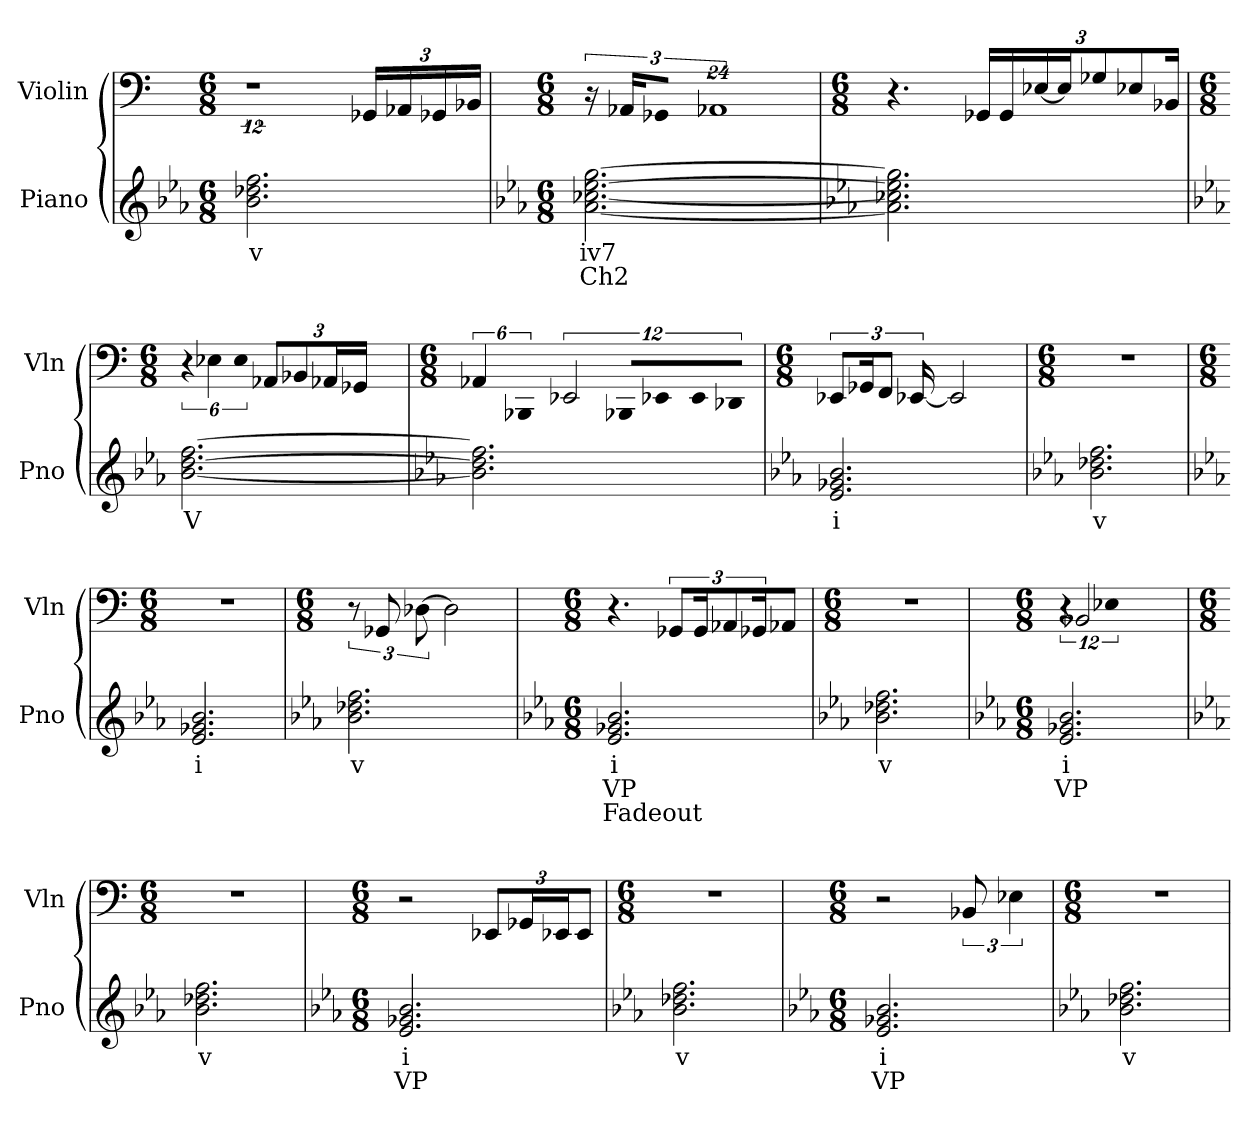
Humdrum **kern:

**kern	**text	**text	**text	**kern
*part2	*part2	*part2	*part2	*part1
*staff2	*staff2	*staff2	*staff2	*staff1
*I"Piano	*	*	*	*I"Violin
*I'Pno	*	*	*	*I'Vln
*k[b-e-a-]	*	*	*	*
*E-:	*	*	*	*
*M6/8	*	*	*	*M6/8
=	=	=	=	=
2.b- 2.dd-X 2.ff	v	.	.	12%7r
.	.	.	.	24GG-XLL
.	.	.	.	24AA-X
.	.	.	.	24GG-X
.	.	.	.	24BB-XJJ
=	=	=	=	=
*k[b-e-a-]	*	*	*	*
*E-:	*	*	*	*
*M6/8	*	*	*	*M6/8
[2.a- [2.cc-X [2.ee- [2.gg	iv7	Ch2	.	24r
.	.	.	.	24AA-XKL
.	.	.	.	8GG-XJ
.	.	.	.	24%13AA-X
=	=	=	=	=
*k[b-e-a-]	*	*	*	*
*E-:	*	*	*	*
*	*	*	*	*M6/8
2.a-] 2.cc-X] 2.ee-] 2.gg]	.	.	.	4.r
.	.	.	.	24GG-XLL
.	.	.	.	24GG-J
.	.	.	.	[24E-X
.	.	.	.	24E-]
.	.	.	.	12G-X
.	.	.	.	12E-X
.	.	.	.	24BB-XJk
=	=	=	=	=
*k[b-e-a-]	*	*	*	*
*E-:	*	*	*	*
*	*	*	*	*M6/8
[2.b- [2.dd [2.ff	V	.	.	24%5r
.	.	.	.	12E-X
.	.	.	.	24%5E-
.	.	.	.	12AA-XL
.	.	.	.	12BB-X
.	.	.	.	24AA-XL
.	.	.	.	24GG-XJJ
=	=	=	=	=
*k[b-e-a-]	*	*	*	*
*E-:	*	*	*	*
*	*	*	*	*M6/8
2.b-] 2.dd] 2.ff]	.	.	.	24%5AA-X
.	.	.	.	24BBB-X
.	.	.	.	24%7EE-X
.	.	.	.	12BBB-XL
.	.	.	.	24EE-XL
.	.	.	.	24EE-
.	.	.	.	24DD-XJJ
=	=	=	=	=
*k[b-e-a-]	*	*	*	*
*E-:	*	*	*	*
*	*	*	*	*M6/8
2.e- 2.g-X 2.b-	i	.	.	12EE-XL
.	.	.	.	24GG-XK
.	.	.	.	12FFJ
.	.	.	.	[24EE-X
.	.	.	.	2EE-]
=	=	=	=	=
*k[b-e-a-]	*	*	*	*
*E-:	*	*	*	*
*	*	*	*	*M6/8
2.b- 2.dd-X 2.ff	v	.	.	2.r
=	=	=	=	=
*k[b-e-a-]	*	*	*	*
*E-:	*	*	*	*
*	*	*	*	*M6/8
2.e- 2.g-X 2.b-	i	.	.	2.r
=	=	=	=	=
*k[b-e-a-]	*	*	*	*
*E-:	*	*	*	*
*	*	*	*	*M6/8
2.b- 2.dd-X 2.ff	v	.	.	12r
.	.	.	.	12GG-X
.	.	.	.	[12D-X
.	.	.	.	2D-]
=	=	=	=	=
*k[b-e-a-]	*	*	*	*
*E-:	*	*	*	*
*M6/8	*	*	*	*M6/8
2.e- 2.g-X 2.b-	i	VP	Fadeout	4.r
.	.	.	.	12GG-XL
.	.	.	.	24GG-K
.	.	.	.	12AA-X
.	.	.	.	24GG-XK
.	.	.	.	8AA-XJ
=	=	=	=	=
*k[b-e-a-]	*	*	*	*
*E-:	*	*	*	*
*	*	*	*	*M6/8
2.b- 2.dd-X 2.ff	v	.	.	2.r
=	=	=	=	=
*k[b-e-a-]	*	*	*	*
*E-:	*	*	*	*
*M6/8	*	*	*	*M6/8
2.e- 2.g-X 2.b-	i	VP	.	24%11r
.	.	.	.	12BB-X
.	.	.	.	24%5E-X
=	=	=	=	=
*k[b-e-a-]	*	*	*	*
*E-:	*	*	*	*
*	*	*	*	*M6/8
2.b- 2.dd-X 2.ff	v	.	.	2.r
=	=	=	=	=
*k[b-e-a-]	*	*	*	*
*E-:	*	*	*	*
*M6/8	*	*	*	*M6/8
2.e- 2.g-X 2.b-	i	VP	.	2r
.	.	.	.	12EE-XL
.	.	.	.	24GG-XL
.	.	.	.	24EE-XJ
.	.	.	.	12EE-J
=	=	=	=	=
*k[b-e-a-]	*	*	*	*
*E-:	*	*	*	*
*	*	*	*	*M6/8
2.b- 2.dd-X 2.ff	v	.	.	2.r
=	=	=	=	=
*k[b-e-a-]	*	*	*	*
*E-:	*	*	*	*
*M6/8	*	*	*	*M6/8
2.e- 2.g-X 2.b-	i	VP	.	2r
.	.	.	.	12BB-X
.	.	.	.	6E-X
=	=	=	=	=
*k[b-e-a-]	*	*	*	*
*E-:	*	*	*	*
*	*	*	*	*M6/8
2.b- 2.dd-X 2.ff	v	.	.	2.r
=	=	=	=	=
*-	*-	*-	*-	*-
